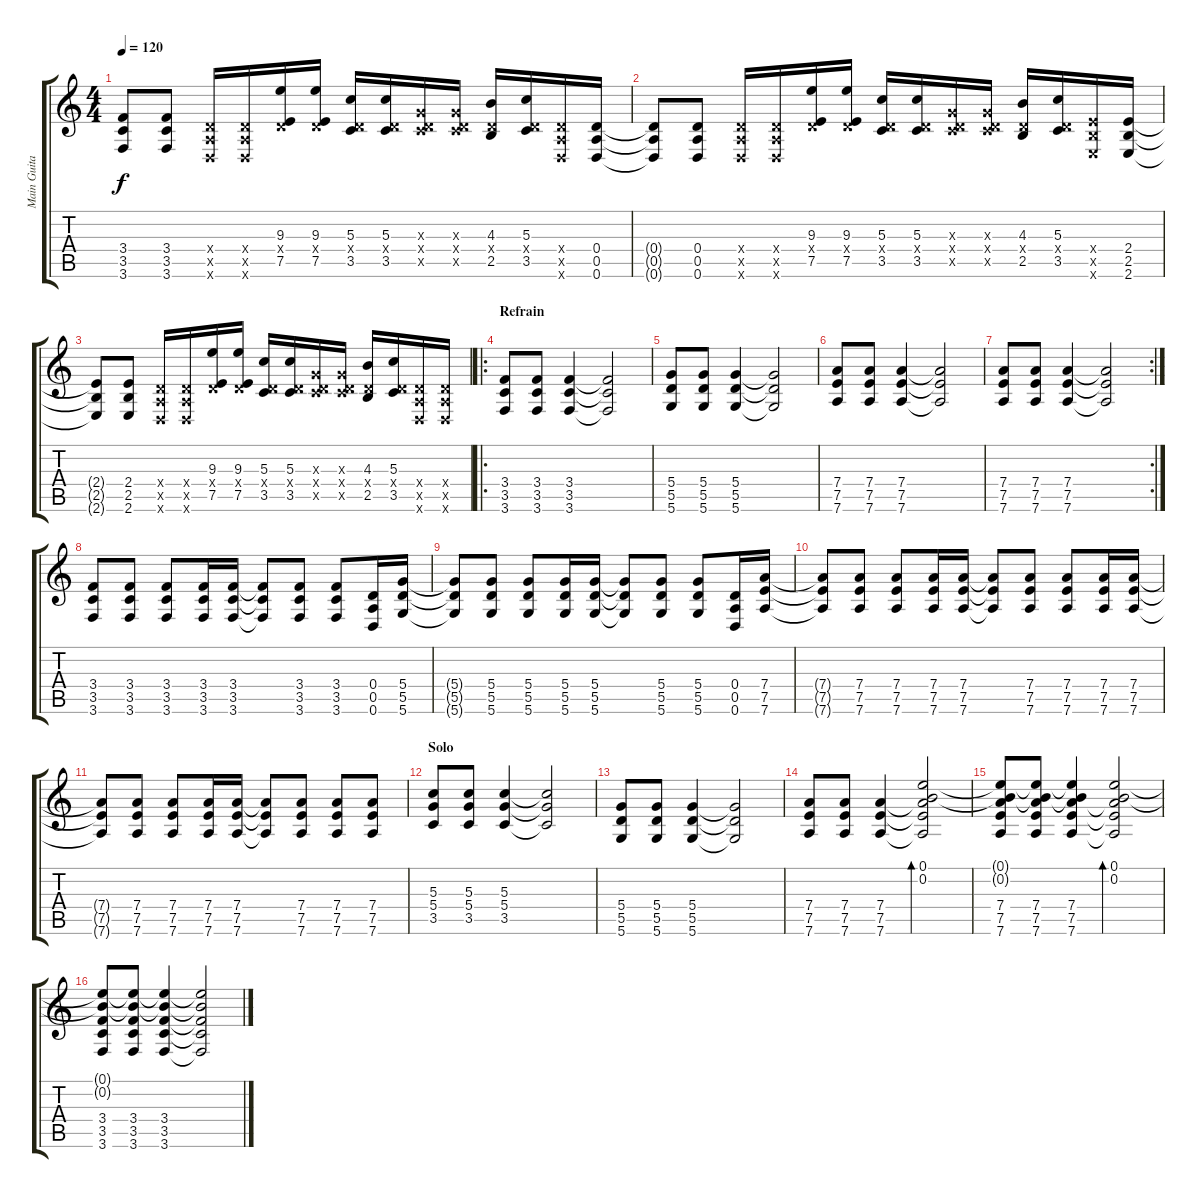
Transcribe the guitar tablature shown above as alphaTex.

\track ("Main Guitar" "Main Guita") {instrument distortionguitar}
\staff {score tabs}
\tuning (E4 B3 G3 D3 A2 D2) {hide}
\ts (4 4)
\tempo 120
\clef g2
\ks c
(3.4{t} 3.5{t} 3.6{t}).8{dy f} (3.4 3.5 3.6).8 (0.4{x} 0.5{x} 0.6{x}).16 (0.4{x} 0.5{x} 0.6{x}).16 (9.3 0.4{x} 7.5).16 (9.3 0.4{x} 7.5).16 (5.3 0.4{x} 3.5).16 (5.3 0.4{x} 3.5).16 (0.3{x} 0.4{x} 3.5{x}).16 (0.3{x} 0.4{x} 3.5{x}).16 (4.3 0.4{x} 2.5).16 (5.3 0.4{x} 3.5).16 (0.4{x} 0.5{x} 0.6{x}).16 (0.4 0.5 0.6).16 |
(0.4{t} 0.5{t} 0.6{t}).8 (0.4 0.5 0.6).8 (0.4{x} 0.5{x} 0.6{x}).16 (0.4{x} 0.5{x} 0.6{x}).16 (9.3 0.4{x} 7.5).16 (9.3 0.4{x} 7.5).16 (5.3 0.4{x} 3.5).16 (5.3 0.4{x} 3.5).16 (0.3{x} 0.4{x} 3.5{x}).16 (0.3{x} 0.4{x} 3.5{x}).16 (4.3 0.4{x} 2.5).16 (5.3 0.4{x} 3.5).16 (2.4{x} 2.5{x} 2.6{x}).16 (2.4 2.5 2.6).16 |
(2.4{t} 2.5{t} 2.6{t}).8 (2.4 2.5 2.6).8 (0.4{x} 0.5{x} 0.6{x}).16 (0.4{x} 0.5{x} 0.6{x}).16 (9.3 0.4{x} 7.5).16 (9.3 0.4{x} 7.5).16 (5.3 0.4{x} 3.5).16 (5.3 0.4{x} 3.5).16 (0.3{x} 0.4{x} 3.5{x}).16 (0.3{x} 0.4{x} 3.5{x}).16 (4.3 0.4{x} 2.5).16 (5.3 0.4{x} 3.5).16 (0.4{x} 0.5{x} 0.6{x}).16 (0.4{x} 0.5{x} 0.6{x}).16 |
\ro
\section ("" "Refrain")
(3.4 3.5 3.6).8 (3.4 3.5 3.6).8 (3.4 3.5 3.6).4 (3.4{t} 3.5{t} 3.6{t}).2 |
(5.4 5.5 5.6).8 (5.4 5.5 5.6).8 (5.4 5.5 5.6).4 (5.4{t} 5.5{t} 5.6{t}).2 |
(7.4 7.5 7.6).8 (7.4 7.5 7.6).8 (7.4 7.5 7.6).4 (7.4{t} 7.5{t} 7.6{t}).2 |
\rc 2
(7.4 7.5 7.6).8 (7.4 7.5 7.6).8 (7.4 7.5 7.6).4 (7.4{t} 7.5{t} 7.6{t}).2 |
(3.4 3.5 3.6).8 (3.4 3.5 3.6).8 (3.4 3.5 3.6).8 (3.4 3.5 3.6).16 (3.4 3.5 3.6).16 (3.4{t} 3.5{t} 3.6{t}).8 (3.4 3.5 3.6).8 (3.4 3.5 3.6).8 (0.4 0.5 0.6).16 (5.4 5.5 5.6).16 |
(5.4{t} 5.5{t} 5.6{t}).8 (5.4 5.5 5.6).8 (5.4 5.5 5.6).8 (5.4 5.5 5.6).16 (5.4 5.5 5.6).16 (5.4{t} 5.5{t} 5.6{t}).8 (5.4 5.5 5.6).8 (5.4 5.5 5.6).8 (0.4 0.5 0.6).16 (7.4 7.5 7.6).16 |
(7.4{t} 7.5{t} 7.6{t}).8 (7.4 7.5 7.6).8 (7.4 7.5 7.6).8 (7.4 7.5 7.6).16 (7.4 7.5 7.6).16 (7.4{t} 7.5{t} 7.6{t}).8 (7.4 7.5 7.6).8 (7.4 7.5 7.6).8 (7.4 7.5 7.6).16 (7.4 7.5 7.6).16 |
(7.4{t} 7.5{t} 7.6{t}).8 (7.4 7.5 7.6).8 (7.4 7.5 7.6).8 (7.4 7.5 7.6).16 (7.4 7.5 7.6).16 (7.4{t} 7.5{t} 7.6{t}).8 (7.4 7.5 7.6).8 (7.4 7.5 7.6).8 (7.4 7.5 7.6).8 |
\section ("" "Solo")
(5.3 5.4 3.5).8 (5.3 5.4 3.5).8 (5.3 5.4 3.5).4 (5.3{t} 5.4{t} 3.5{t}).2 |
(5.4 5.5 5.6).8 (5.4 5.5 5.6).8 (5.4 5.5 5.6).4 (5.4{t} 5.5{t} 5.6{t}).2 |
(7.4 7.5 7.6).8 (7.4 7.5 7.6).8 (7.4 7.5 7.6).4 (0.1 0.2 7.4{t} 7.5{t} 7.6{t}).2{bd 240} |
(0.1{t} 0.2{t} 7.4 7.5 7.6).8 (0.1{t} 0.2{t} 7.4 7.5 7.6).8 (0.1{t} 0.2{t} 7.4 7.5 7.6).4 (0.1 0.2 7.4{t} 7.5{t} 7.6{t}).2{bd 240} |
(0.1{t} 0.2{t} 3.4 3.5 3.6).8 (0.1{t} 0.2{t} 3.4 3.5 3.6).8 (0.1{t} 0.2{t} 3.4 3.5 3.6).4 (0.1{t} 0.2{t} 3.4{t} 3.5{t} 3.6{t}).2
